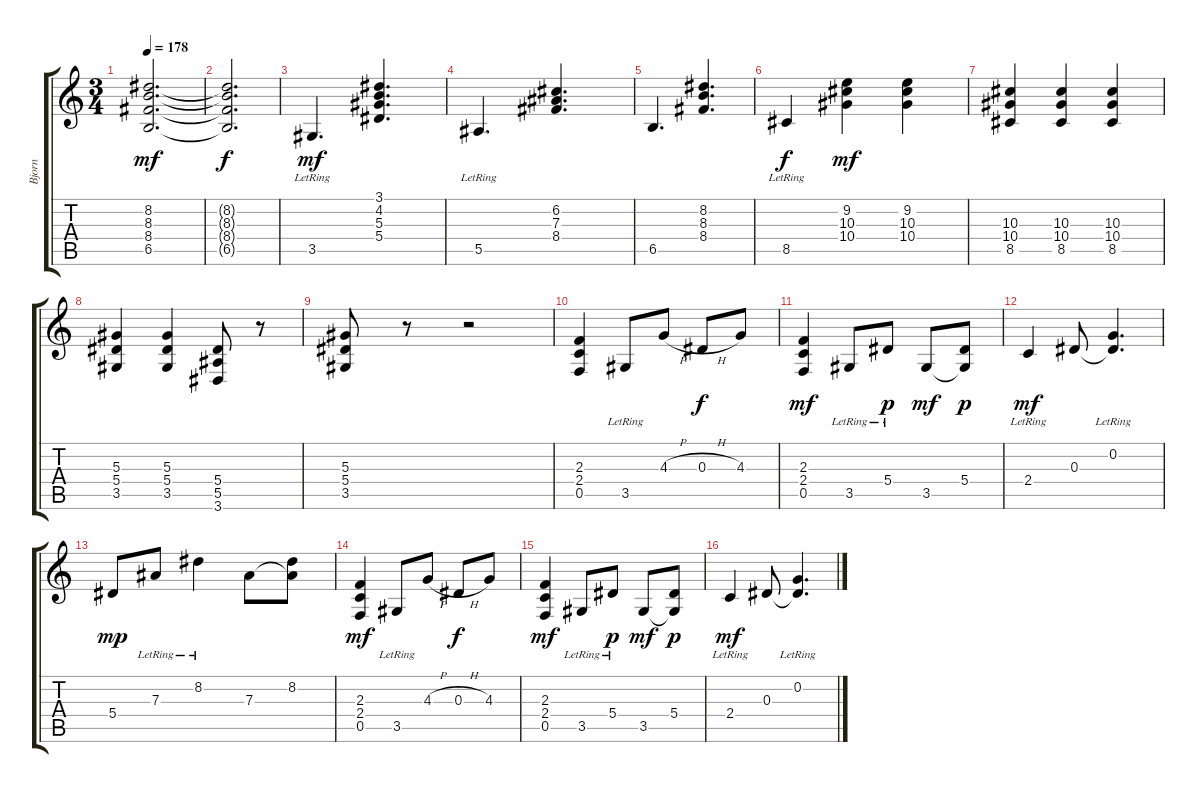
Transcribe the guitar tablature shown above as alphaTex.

\track ("Bjorn" "Bjorn") {instrument overdrivenguitar}
\staff {score tabs}
\tuning (C4 G3 Eb3 Bb2 F2 C2) {hide}
\ts (3 4)
\tempo 178
\clef g2
\ks c
(8.2 8.3 8.4 6.5).2{d dy mf} |
(8.2{t} 8.3{t} 8.4{t} 6.5{t}).2{d dy f} |
3.5{lr}.4{d dy mf} (3.1 4.2 5.3 5.4).4{d} |
5.5{lr}.4{d} (6.2 7.3 8.4).4{d} |
6.5.4{d} (8.2 8.3 8.4).4{d} |
8.5{lr}.4{dy f} (9.2 10.3 10.4).4{dy mf} (9.2 10.3 10.4).4 |
(10.3 10.4 8.5).4 (10.3 10.4 8.5).4 (10.3 10.4 8.5).4 |
(5.3 5.4 3.5).4 (5.3 5.4 3.5).4 (5.4 5.5 3.6).8 r.8 |
(5.3 5.4 3.5).8 r.8 r.2 |
(2.3 2.4 0.5).4{volume 13 balance 4} 3.5{lr}.8 4.3{h}.8 0.3{h}.8{dy f} 4.3.8 |
(2.3 2.4 0.5).4{dy mf} 3.5{lr}.8 5.4{lr}.8{dy p} 3.5.8{dy mf} (5.4 3.5{t}).8{dy p} |
2.4{lr}.4{dy mf} 0.3.8 (0.2{lr} 0.3{t}).4{d} |
5.4.8{dy mp} 7.3{lr}.8 8.2{lr}.4 7.3.8 (8.2 7.3{t}).8 |
(2.3 2.4 0.5).4{dy mf} 3.5{lr}.8 4.3{h}.8 0.3{h}.8{dy f} 4.3.8 |
(2.3 2.4 0.5).4{dy mf} 3.5{lr}.8 5.4{lr}.8{dy p} 3.5.8{dy mf} (5.4 3.5{t}).8{dy p} |
2.4{lr}.4{dy mf} 0.3.8 (0.2{lr} 0.3{t}).4{d}
